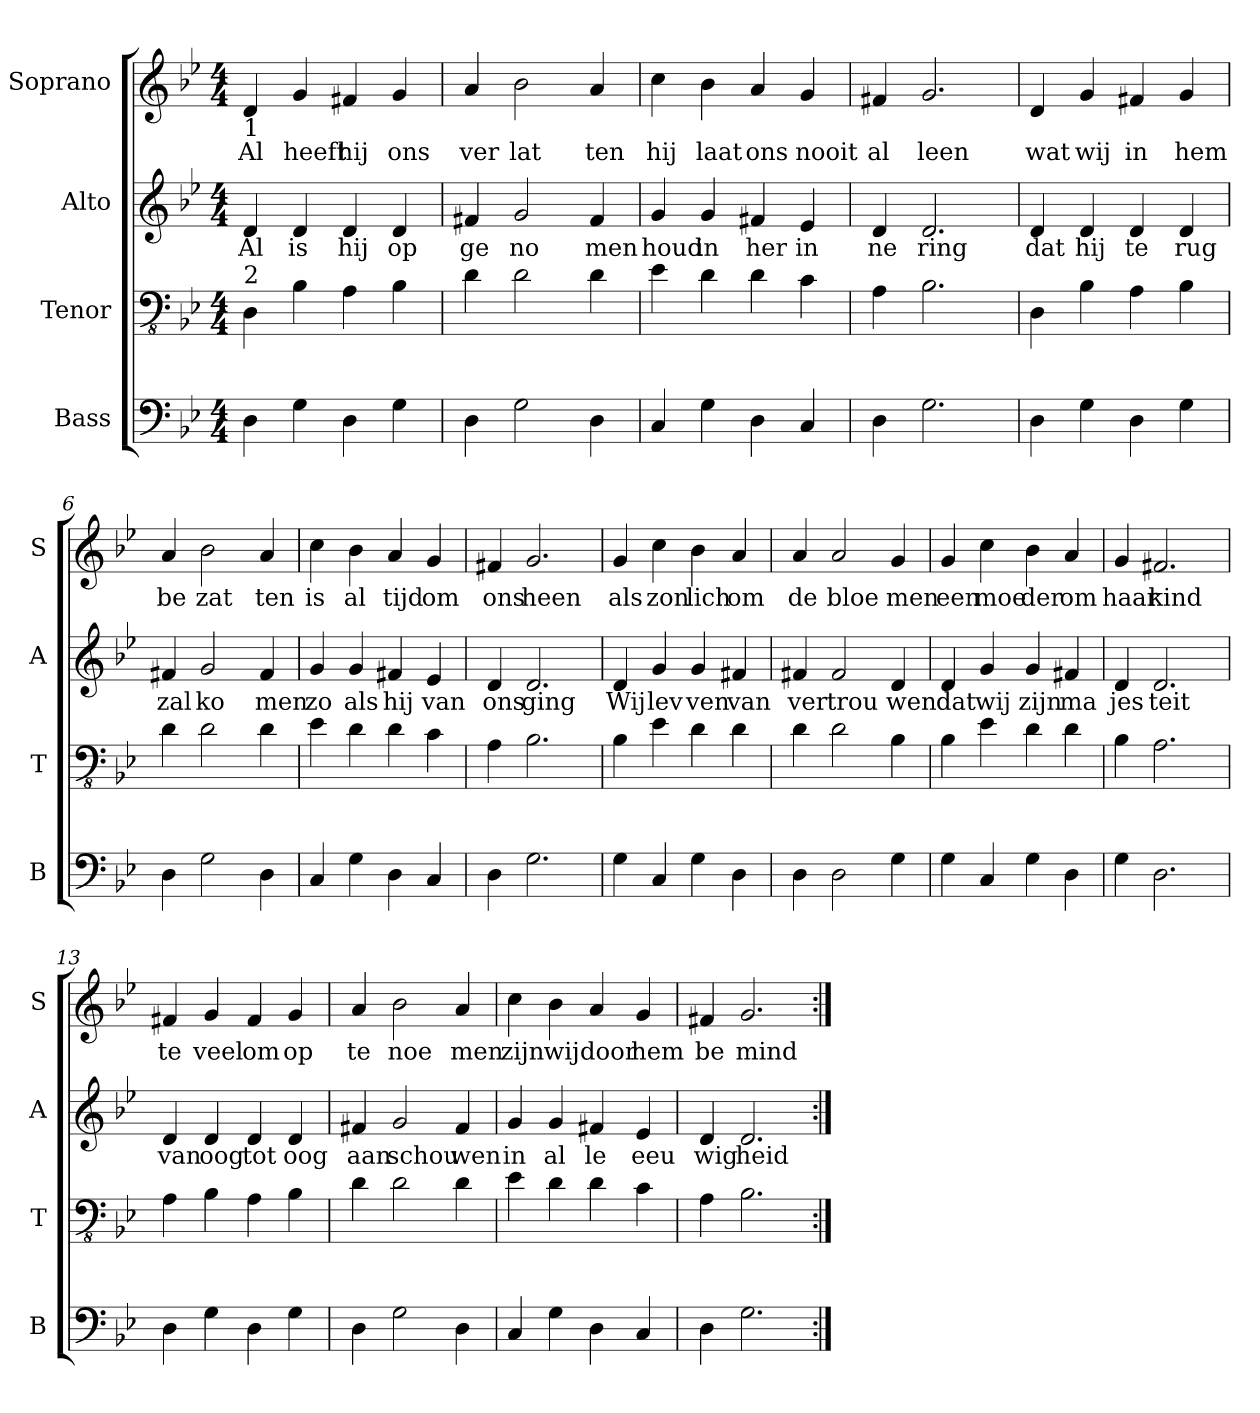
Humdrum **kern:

**kern	**kern	**kern	**text	**kern	**text
*part4	*part3	*part2	*part2	*part1	*part1
*staff4	*staff3	*staff2	*staff2	*staff1	*staff1
*I"Bass	*I"Tenor	*I"Alto	*	*I"Soprano	*
*I'B	*I'T	*I'A	*	*I'S	*
*clefF4	*clefFv4	*clefG2	*	*clefG2	*
*k[b-e-]	*k[b-e-]	*k[b-e-]	*	*k[b-e-]	*
*g:	*g:	*g:	*	*g:	*
*M4/4	*M4/4	*M4/4	*	*M4/4	*
=1	=1	=1	=1	=1	=1
!	!	!	!	!LO:TX:b:t=1	!
!	!LO:TX:a:t=2	!	!	!	!
4D\	4DD\	4d/	Al	4d/	Al
4G\	4BB-\	4d/	is	4g/	heeft
4D\	4AA\	4d/	hij	4f#X/	hij
4G\	4BB-\	4d/	op	4g/	ons
=2	=2	=2	=2	=2	=2
4D\	4D\	4f#X/	ge	4a/	ver
2G\	2D\	2g/	no	2b-\	lat
4D\	4D\	4f#/	men	4a/	ten
=3	=3	=3	=3	=3	=3
4C/	4E-\	4g/	houd	4cc\	hij
4G\	4D\	4g/	in	4b-\	laat
4D\	4D\	4f#X/	her	4a/	ons
4C/	4C\	4e-/	in	4g/	nooit
=4	=4	=4	=4	=4	=4
4D\	4AA\	4d/	ne	4f#X/	al
2.G\	2.BB-\	2.d/	ring	2.g/	leen
!!LO:LB:g=z
=5	=5	=5	=5	=5	=5
4D\	4DD\	4d/	dat	4d/	wat
4G\	4BB-\	4d/	hij	4g/	wij
4D\	4AA\	4d/	te	4f#X/	in
4G\	4BB-\	4d/	rug	4g/	hem
=6	=6	=6	=6	=6	=6
4D\	4D\	4f#X/	zal	4a/	be
2G\	2D\	2g/	ko	2b-\	zat
4D\	4D\	4f#/	men	4a/	ten
=7	=7	=7	=7	=7	=7
4C/	4E-\	4g/	zo	4cc\	is
4G\	4D\	4g/	als	4b-\	al
4D\	4D\	4f#X/	hij	4a/	tijd
4C/	4C\	4e-/	van	4g/	om
=8	=8	=8	=8	=8	=8
4D\	4AA\	4d/	ons	4f#X/	ons
2.G\	2.BB-\	2.d/	ging	2.g/	heen
=9	=9	=9	=9	=9	=9
4G\	4BB-\	4d/	Wij	4g/	als
4C/	4E-\	4g/	lev	4cc\	zon
4G\	4D\	4g/	ven	4b-\	lich
4D\	4D\	4f#X/	van	4a/	om
!!LO:PB:g=z
=10	=10	=10	=10	=10	=10
4D\	4D\	4f#X/	ver	4a/	de
2D\	2D\	2f#/	trou	2a/	bloe
4G\	4BB-\	4d/	wen	4g/	men
=11	=11	=11	=11	=11	=11
4G\	4BB-\	4d/	dat	4g/	een
4C/	4E-\	4g/	wij	4cc\	moe
4G\	4D\	4g/	zijn	4b-\	der
4D\	4D\	4f#X/	ma	4a/	om
=12	=12	=12	=12	=12	=12
4G\	4BB-\	4d/	jes	4g/	haar
2.D\	2.AA\	2.d/	teit	2.f#X/	kind
=13	=13	=13	=13	=13	=13
4D\	4AA\	4d/	van	4f#X/	te
4G\	4BB-\	4d/	oog	4g/	veel
4D\	4AA\	4d/	tot	4f#/	om
4G\	4BB-\	4d/	oog	4g/	op
=14	=14	=14	=14	=14	=14
4D\	4D\	4f#X/	aan	4a/	te
2G\	2D\	2g/	schou	2b-\	noe
4D\	4D\	4f#/	wen	4a/	men
!!LO:LB:g=z
=15	=15	=15	=15	=15	=15
4C/	4E-\	4g/	in	4cc\	zijn
4G\	4D\	4g/	al	4b-\	wij
4D\	4D\	4f#X/	le	4a/	door
4C/	4C\	4e-/	eeu	4g/	hem
=16	=16	=16	=16	=16	=16
4D\	4AA\	4d/	wig	4f#X/	be
2.G\	2.BB-\	2.d/	heid	2.g/	mind
=:|!	=:|!	=:|!	=:|!	=:|!	=:|!
*-	*-	*-	*-	*-	*-
